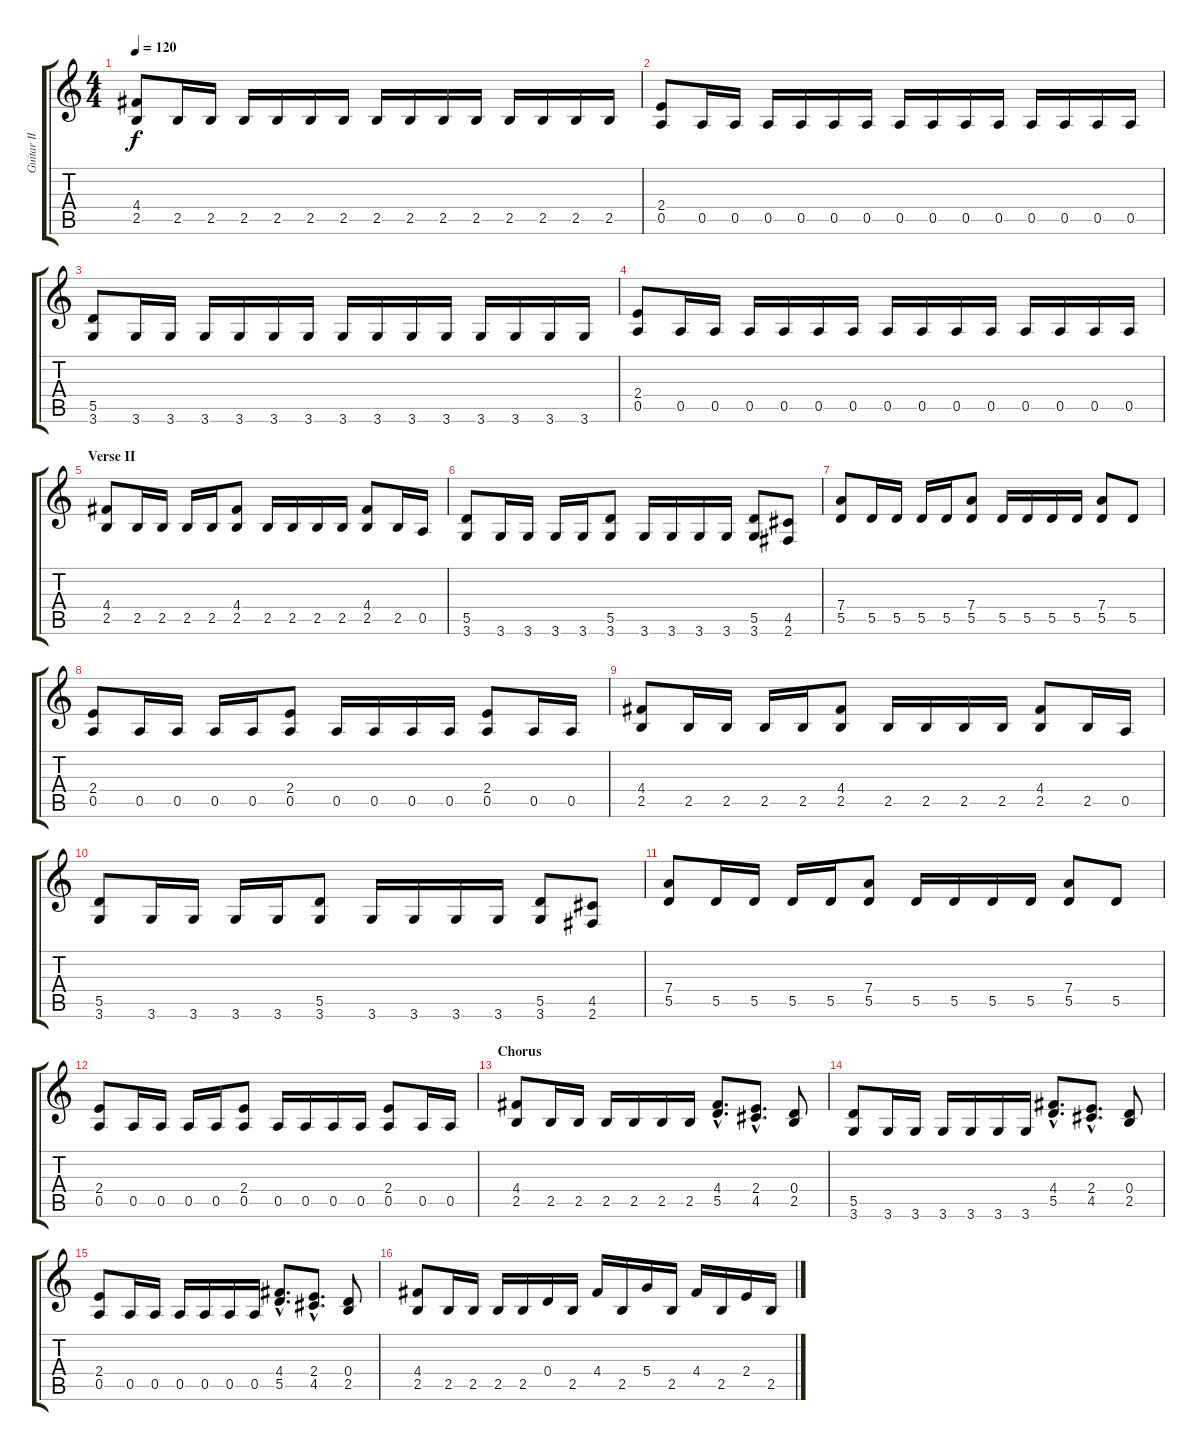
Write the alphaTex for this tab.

\track ("Guitar II" "Guitar II") {instrument distortionguitar}
\staff {score tabs}
\tuning (E4 B3 G3 D3 A2 E2) {hide}
\ts (4 4)
\tempo 120
\clef g2
\ks c
(4.4 2.5).8{dy f} 2.5.16 2.5.16 2.5.16 2.5.16 2.5.16 2.5.16 2.5.16 2.5.16 2.5.16 2.5.16 2.5.16 2.5.16 2.5.16 2.5.16 |
(2.4 0.5).8 0.5.16 0.5.16 0.5.16 0.5.16 0.5.16 0.5.16 0.5.16 0.5.16 0.5.16 0.5.16 0.5.16 0.5.16 0.5.16 0.5.16 |
(5.5 3.6).8 3.6.16 3.6.16 3.6.16 3.6.16 3.6.16 3.6.16 3.6.16 3.6.16 3.6.16 3.6.16 3.6.16 3.6.16 3.6.16 3.6.16 |
(2.4 0.5).8 0.5.16 0.5.16 0.5.16 0.5.16 0.5.16 0.5.16 0.5.16 0.5.16 0.5.16 0.5.16 0.5.16 0.5.16 0.5.16 0.5.16 |
\section ("" "Verse II")
(4.4 2.5).8 2.5.16 2.5.16 2.5.16 2.5.16 (4.4 2.5).8 2.5.16 2.5.16 2.5.16 2.5.16 (4.4 2.5).8 2.5.16 0.5.16 |
(5.5 3.6).8 3.6.16 3.6.16 3.6.16 3.6.16 (5.5 3.6).8 3.6.16 3.6.16 3.6.16 3.6.16 (5.5 3.6).8 (4.5 2.6).8 |
(7.4 5.5).8 5.5.16 5.5.16 5.5.16 5.5.16 (7.4 5.5).8 5.5.16 5.5.16 5.5.16 5.5.16 (7.4 5.5).8 5.5.8 |
(2.4 0.5).8 0.5.16 0.5.16 0.5.16 0.5.16 (2.4 0.5).8 0.5.16 0.5.16 0.5.16 0.5.16 (2.4 0.5).8 0.5.16 0.5.16 |
(4.4 2.5).8 2.5.16 2.5.16 2.5.16 2.5.16 (4.4 2.5).8 2.5.16 2.5.16 2.5.16 2.5.16 (4.4 2.5).8 2.5.16 0.5.16 |
(5.5 3.6).8 3.6.16 3.6.16 3.6.16 3.6.16 (5.5 3.6).8 3.6.16 3.6.16 3.6.16 3.6.16 (5.5 3.6).8 (4.5 2.6).8 |
(7.4 5.5).8 5.5.16 5.5.16 5.5.16 5.5.16 (7.4 5.5).8 5.5.16 5.5.16 5.5.16 5.5.16 (7.4 5.5).8 5.5.8 |
(2.4 0.5).8 0.5.16 0.5.16 0.5.16 0.5.16 (2.4 0.5).8 0.5.16 0.5.16 0.5.16 0.5.16 (2.4 0.5).8 0.5.16 0.5.16 |
\section ("" "Chorus")
(4.4 2.5).8 2.5.16 2.5.16 2.5.16 2.5.16 2.5.16 2.5.16 (4.4{hac} 5.5{hac}).8{d} (2.4{hac} 4.5{hac}).8{d} (0.4 2.5).8 |
(5.5 3.6).8 3.6.16 3.6.16 3.6.16 3.6.16 3.6.16 3.6.16 (4.4{hac} 5.5{hac}).8{d} (2.4{hac} 4.5{hac}).8{d} (0.4 2.5).8 |
(2.4 0.5).8 0.5.16 0.5.16 0.5.16 0.5.16 0.5.16 0.5.16 (4.4{hac} 5.5{hac}).8{d} (2.4{hac} 4.5{hac}).8{d} (0.4 2.5).8 |
(4.4 2.5).8 2.5.16 2.5.16 2.5.16 2.5.16 0.4.16 2.5.16 4.4.16 2.5.16 5.4.16 2.5.16 4.4.16 2.5.16 2.4.16 2.5.16
